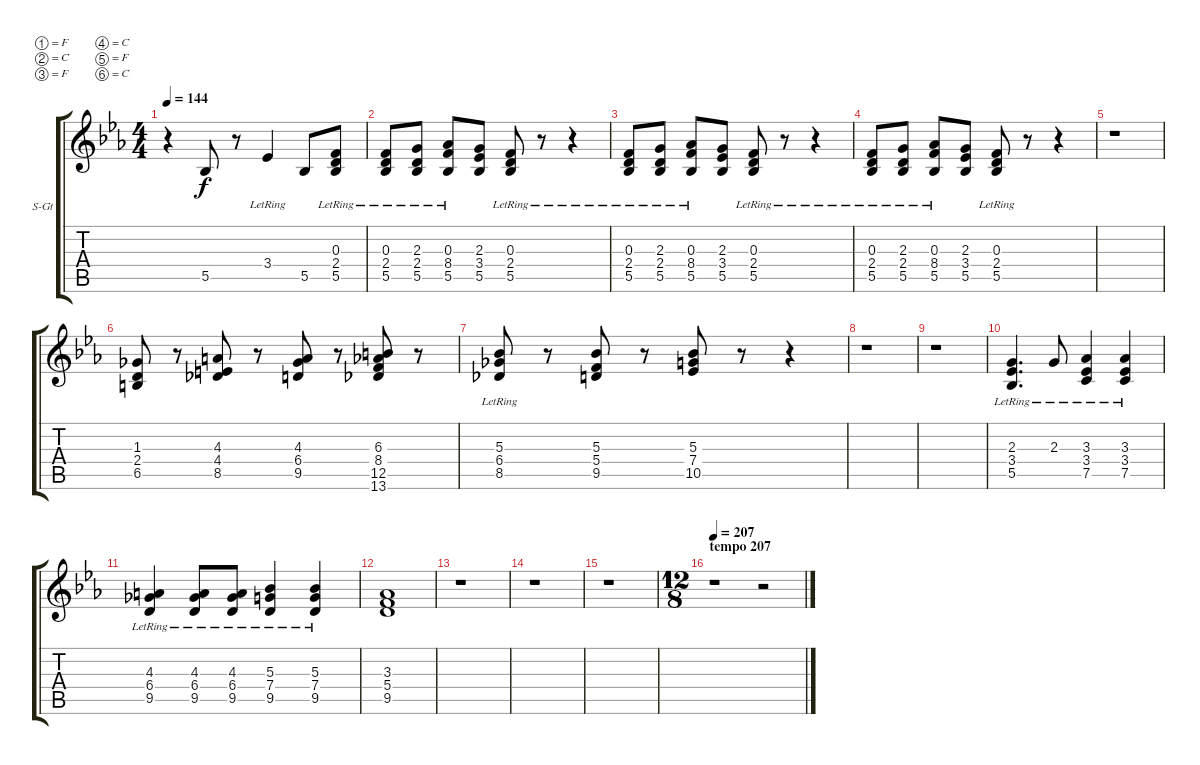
\bracketExtendMode groupsimilarinstruments
\firstSystemTrackNameOrientation horizontal
\otherSystemsTrackNameOrientation horizontal
\track ("Piano (RH) [Print]" "S-Gt") {instrument brightacousticpiano}
\staff {score tabs}
\tuning (F4 C4 F3 C3 F2 C2)
\displaytranspose 12
\ts (4 4)
\tempo 144
\clef g2
\ks eb
r.4{dy f} 5.5.8 r.8 3.4{lr}.4 5.5.8 (0.3{lr} 2.4 5.5{lr}).8 |
(0.3 2.4 5.5{lr}).8 (2.3 2.4 5.5{lr}).8 (0.3{lr} 8.4 5.5).8 (2.3 3.4 5.5).8 (0.3 2.4 5.5{lr}).8 r.8 r.4 |
(0.3 2.4 5.5{lr}).8 (2.3 2.4 5.5{lr}).8 (0.3{lr} 8.4 5.5).8 (2.3 3.4 5.5).8 (0.3 2.4 5.5{lr}).8 r.8 r.4 |
(0.3 2.4 5.5{lr}).8 (2.3 2.4 5.5{lr}).8 (0.3{lr} 8.4 5.5).8 (2.3 3.4 5.5).8 (0.3 2.4 5.5{lr}).8 r.8 r.4 |
r.1 |
(1.3 2.4 6.5).8 r.8 (4.3 4.4 8.5).8 r.8 (4.3 6.4 9.5).8 r.8 (6.3 8.4 12.5 13.6).8 r.8 |
(5.3{lr} 6.4 8.5).8 r.8 (5.3 5.4 9.5).8 r.8 (5.3 7.4 10.5).8 r.8 r.4 |
r.1 |
r.1 |
(2.3{lr} 3.4{lr} 5.5).4{d} 2.3{lr}.8 (3.3{lr} 3.4{lr} 7.5).4 (3.3{lr} 3.4{lr} 7.5{lr}).4 |
(4.3 6.4{lr} 9.5).4 (4.3{lr} 6.4{lr} 9.5{lr}).8 (4.3{lr} 6.4{lr} 9.5{lr}).8 (5.3 7.4{lr} 9.5{lr}).4 (5.3 7.4{lr} 9.5{lr}).4 |
(3.3 5.4 9.5).1 |
r.1 |
r.1 |
r.1 |
\ts (12 8)
\section ("" "tempo 207")
\tempo 207
r.1 r.2
